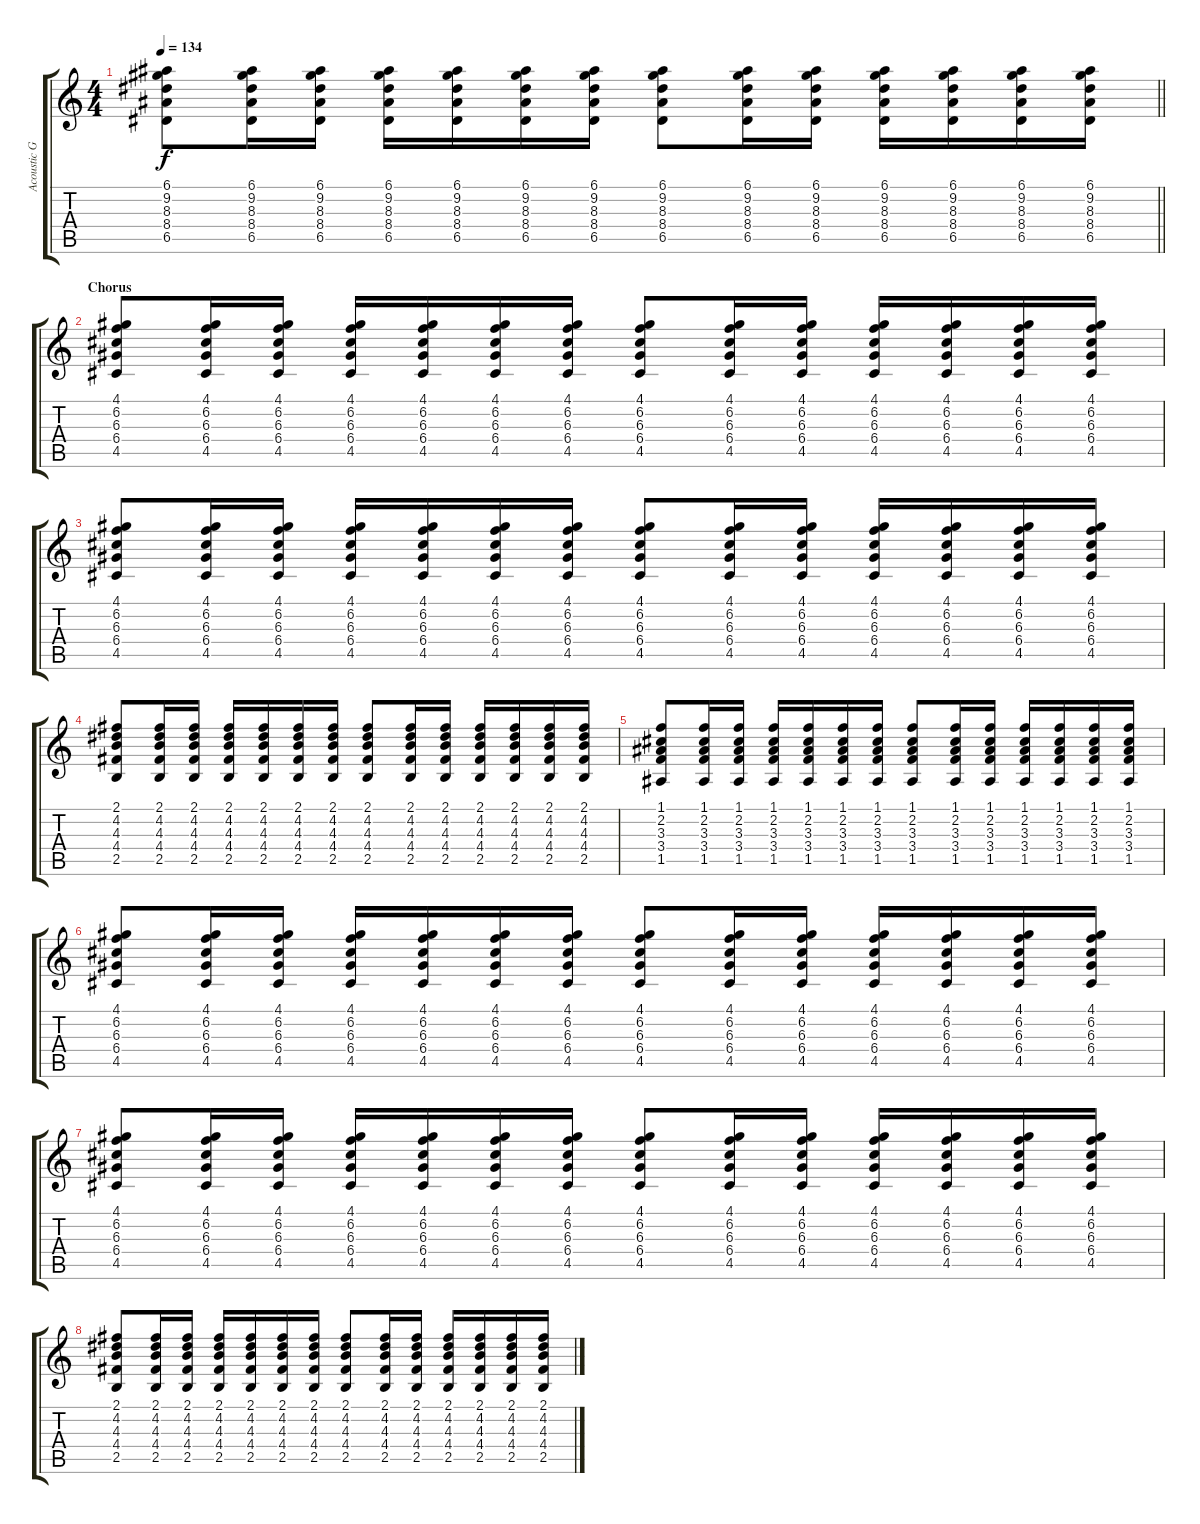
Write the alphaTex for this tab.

\track ("Acoustic Guitar" "Acoustic G") {instrument acousticguitarsteel}
\staff {score tabs}
\tuning (E4 B3 G3 D3 A2 E2) {hide}
\ts (4 4)
\tempo 134
\clef g2
\barLineRight lightlight
\ks c
(6.1 9.2 8.3 8.4 6.5).8{dy f} (6.1 9.2 8.3 8.4 6.5).16 (6.1 9.2 8.3 8.4 6.5).16 (6.1 9.2 8.3 8.4 6.5).16 (6.1 9.2 8.3 8.4 6.5).16 (6.1 9.2 8.3 8.4 6.5).16 (6.1 9.2 8.3 8.4 6.5).16 (6.1 9.2 8.3 8.4 6.5).8 (6.1 9.2 8.3 8.4 6.5).16 (6.1 9.2 8.3 8.4 6.5).16 (6.1 9.2 8.3 8.4 6.5).16 (6.1 9.2 8.3 8.4 6.5).16 (6.1 9.2 8.3 8.4 6.5).16 (6.1 9.2 8.3 8.4 6.5).16 |
\section ("" "Chorus")
(4.1 6.2 6.3 6.4 4.5).8 (4.1 6.2 6.3 6.4 4.5).16 (4.1 6.2 6.3 6.4 4.5).16 (4.1 6.2 6.3 6.4 4.5).16 (4.1 6.2 6.3 6.4 4.5).16 (4.1 6.2 6.3 6.4 4.5).16 (4.1 6.2 6.3 6.4 4.5).16 (4.1 6.2 6.3 6.4 4.5).8 (4.1 6.2 6.3 6.4 4.5).16 (4.1 6.2 6.3 6.4 4.5).16 (4.1 6.2 6.3 6.4 4.5).16 (4.1 6.2 6.3 6.4 4.5).16 (4.1 6.2 6.3 6.4 4.5).16 (4.1 6.2 6.3 6.4 4.5).16 |
(4.1 6.2 6.3 6.4 4.5).8 (4.1 6.2 6.3 6.4 4.5).16 (4.1 6.2 6.3 6.4 4.5).16 (4.1 6.2 6.3 6.4 4.5).16 (4.1 6.2 6.3 6.4 4.5).16 (4.1 6.2 6.3 6.4 4.5).16 (4.1 6.2 6.3 6.4 4.5).16 (4.1 6.2 6.3 6.4 4.5).8 (4.1 6.2 6.3 6.4 4.5).16 (4.1 6.2 6.3 6.4 4.5).16 (4.1 6.2 6.3 6.4 4.5).16 (4.1 6.2 6.3 6.4 4.5).16 (4.1 6.2 6.3 6.4 4.5).16 (4.1 6.2 6.3 6.4 4.5).16 |
(2.1 4.2 4.3 4.4 2.5).8 (2.1 4.2 4.3 4.4 2.5).16 (2.1 4.2 4.3 4.4 2.5).16 (2.1 4.2 4.3 4.4 2.5).16 (2.1 4.2 4.3 4.4 2.5).16 (2.1 4.2 4.3 4.4 2.5).16 (2.1 4.2 4.3 4.4 2.5).16 (2.1 4.2 4.3 4.4 2.5).8 (2.1 4.2 4.3 4.4 2.5).16 (2.1 4.2 4.3 4.4 2.5).16 (2.1 4.2 4.3 4.4 2.5).16 (2.1 4.2 4.3 4.4 2.5).16 (2.1 4.2 4.3 4.4 2.5).16 (2.1 4.2 4.3 4.4 2.5).16 |
(1.1 2.2 3.3 3.4 1.5).8 (1.1 2.2 3.3 3.4 1.5).16 (1.1 2.2 3.3 3.4 1.5).16 (1.1 2.2 3.3 3.4 1.5).16 (1.1 2.2 3.3 3.4 1.5).16 (1.1 2.2 3.3 3.4 1.5).16 (1.1 2.2 3.3 3.4 1.5).16 (1.1 2.2 3.3 3.4 1.5).8 (1.1 2.2 3.3 3.4 1.5).16 (1.1 2.2 3.3 3.4 1.5).16 (1.1 2.2 3.3 3.4 1.5).16 (1.1 2.2 3.3 3.4 1.5).16 (1.1 2.2 3.3 3.4 1.5).16 (1.1 2.2 3.3 3.4 1.5).16 |
(4.1 6.2 6.3 6.4 4.5).8 (4.1 6.2 6.3 6.4 4.5).16 (4.1 6.2 6.3 6.4 4.5).16 (4.1 6.2 6.3 6.4 4.5).16 (4.1 6.2 6.3 6.4 4.5).16 (4.1 6.2 6.3 6.4 4.5).16 (4.1 6.2 6.3 6.4 4.5).16 (4.1 6.2 6.3 6.4 4.5).8 (4.1 6.2 6.3 6.4 4.5).16 (4.1 6.2 6.3 6.4 4.5).16 (4.1 6.2 6.3 6.4 4.5).16 (4.1 6.2 6.3 6.4 4.5).16 (4.1 6.2 6.3 6.4 4.5).16 (4.1 6.2 6.3 6.4 4.5).16 |
(4.1 6.2 6.3 6.4 4.5).8 (4.1 6.2 6.3 6.4 4.5).16 (4.1 6.2 6.3 6.4 4.5).16 (4.1 6.2 6.3 6.4 4.5).16 (4.1 6.2 6.3 6.4 4.5).16 (4.1 6.2 6.3 6.4 4.5).16 (4.1 6.2 6.3 6.4 4.5).16 (4.1 6.2 6.3 6.4 4.5).8 (4.1 6.2 6.3 6.4 4.5).16 (4.1 6.2 6.3 6.4 4.5).16 (4.1 6.2 6.3 6.4 4.5).16 (4.1 6.2 6.3 6.4 4.5).16 (4.1 6.2 6.3 6.4 4.5).16 (4.1 6.2 6.3 6.4 4.5).16 |
(2.1 4.2 4.3 4.4 2.5).8 (2.1 4.2 4.3 4.4 2.5).16 (2.1 4.2 4.3 4.4 2.5).16 (2.1 4.2 4.3 4.4 2.5).16 (2.1 4.2 4.3 4.4 2.5).16 (2.1 4.2 4.3 4.4 2.5).16 (2.1 4.2 4.3 4.4 2.5).16 (2.1 4.2 4.3 4.4 2.5).8 (2.1 4.2 4.3 4.4 2.5).16 (2.1 4.2 4.3 4.4 2.5).16 (2.1 4.2 4.3 4.4 2.5).16 (2.1 4.2 4.3 4.4 2.5).16 (2.1 4.2 4.3 4.4 2.5).16 (2.1 4.2 4.3 4.4 2.5).16
